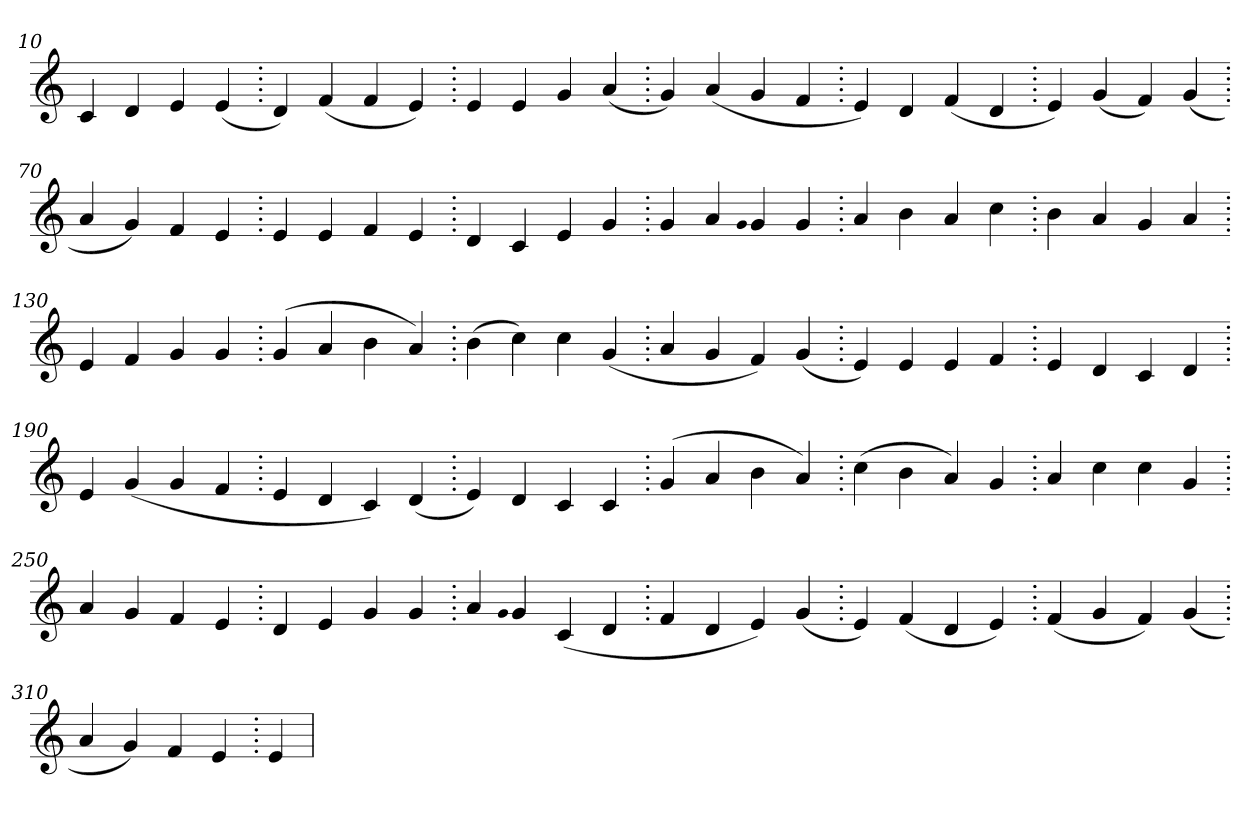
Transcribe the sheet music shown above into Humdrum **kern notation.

**kern
*part1
*staff1
*clefG2
=10.
4c
4d
4e
(>4e
=20.
4d)
(>4f
4f
4e)
=30.
4e
4e
4g
(>4a
=40.
4g)
(>4a
4g
4f
=50.
4e)
4d
(>4f
4d
=60.
4e)
(>4g
4f)
(>4g
=70.
4a
4g)
4f
4e
=80.
4e
4e
4f
4e
=90.
4d
4c
4e
4g
=100.
4g
4a
qqg
4g
4g
=110.
4a
4b
4a
4cc
=120.
4b
4a
4g
4a
=130.
4e
4f
4g
4g
=140.
(>4g
4a
4b
4a)
=150.
(>4b
4cc)
4cc
(>4g
=160.
4a
4g
4f)
(>4g
=170.
4e)
4e
4e
4f
=180.
4e
4d
4c
4d
=190.
4e
(>4g
4g
4f
=200.
4e
4d
4c)
(>4d
=210.
4e)
4d
4c
4c
=220.
(>4g
4a
4b
4a)
=230.
(>4cc
4b
4a)
4g
=240.
4a
4cc
4cc
4g
=250.
4a
4g
4f
4e
=260.
4d
4e
4g
4g
=270.
4a
qqg
4g
(>4c
4d
=280.
4f
4d
4e)
(>4g
=290.
4e)
(>4f
4d
4e)
=300.
(>4f
4g
4f)
(>4g
=310.
4a
4g)
4f
4e
=320.
4e
=
*-
